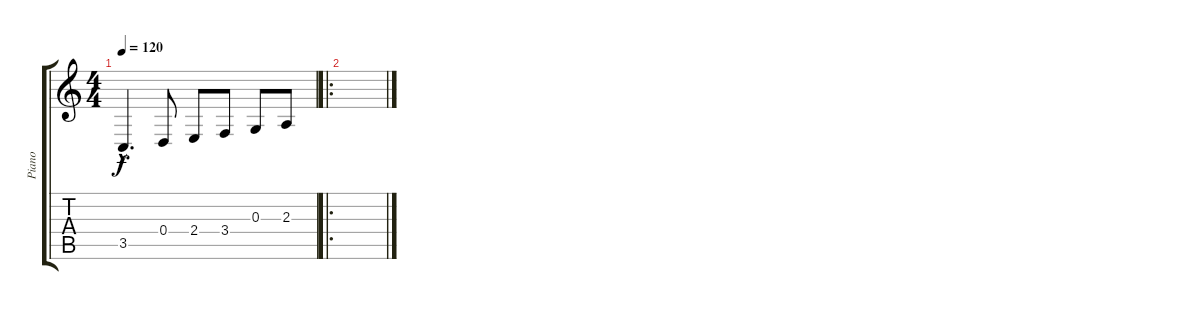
\track ("Piano" "Piano") {instrument brightacousticpiano}
\staff {score tabs}
\tuning (E4 B3 G3 D3 A2 E2) {hide}
\ts (4 4)
\tempo 120
\clef g2
\ks c
3.5{hac}.4{d dy f instrument brightacousticpiano} 0.4.8 2.4.8 3.4.8 0.3.8 2.3.8 |
\ro
